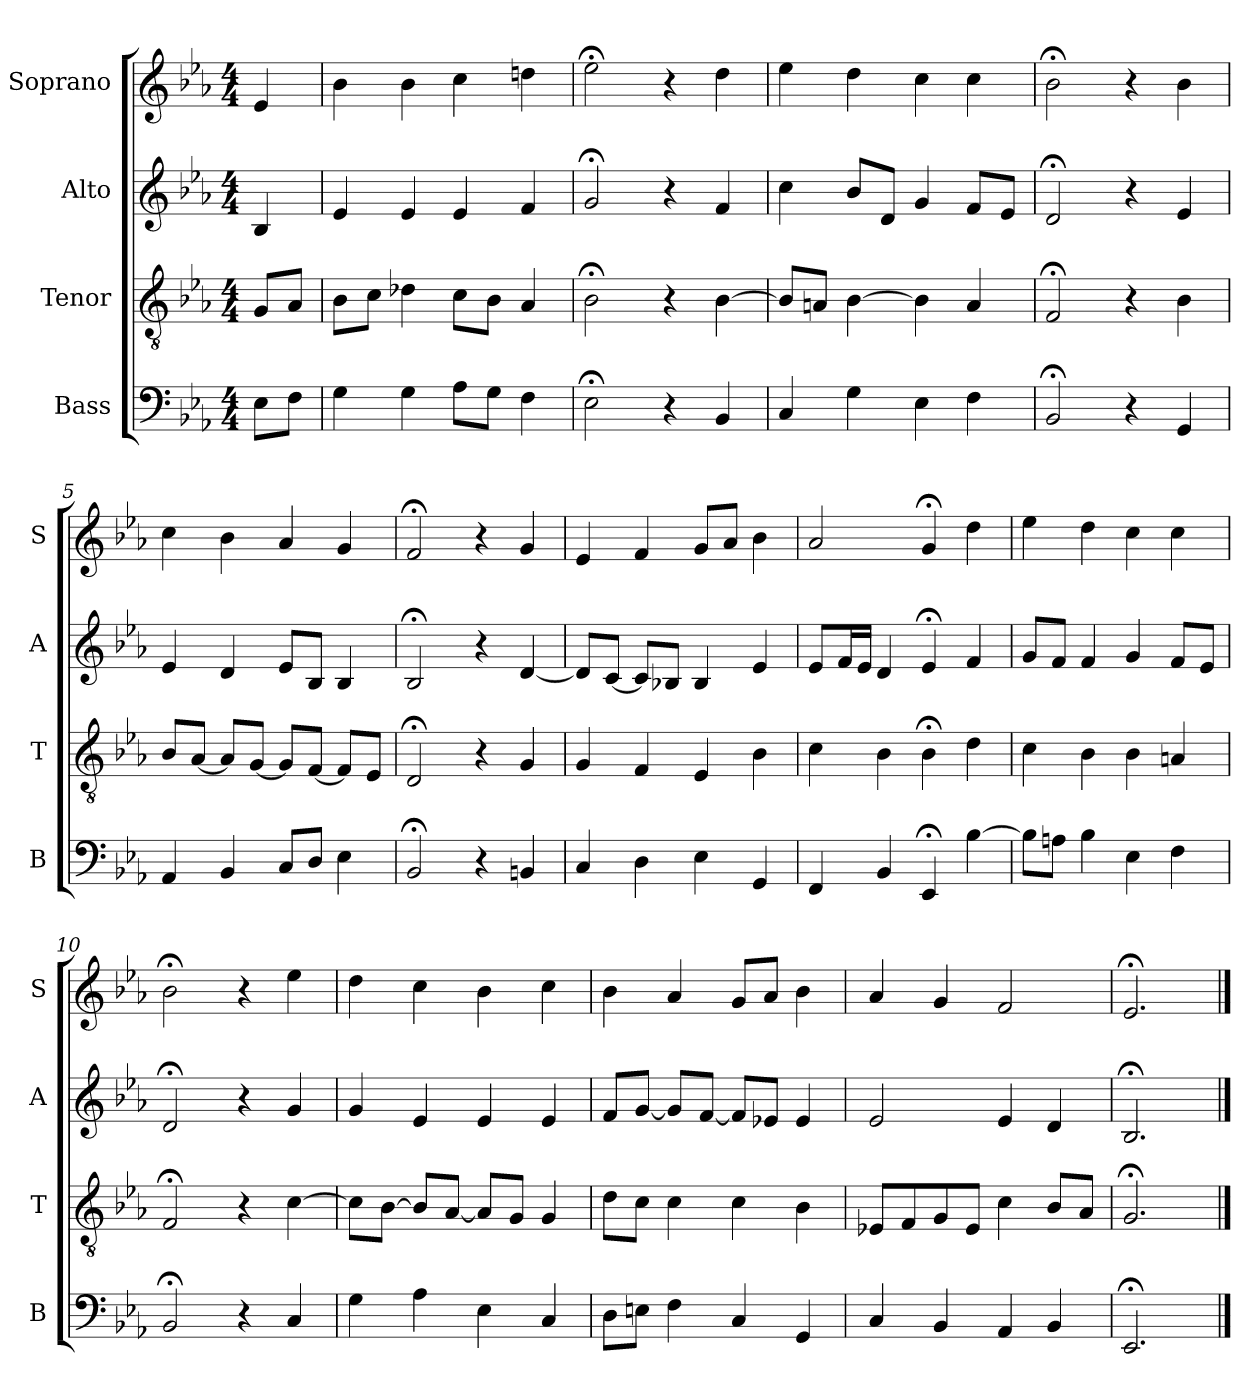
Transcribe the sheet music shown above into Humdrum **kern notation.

**kern	**kern	**kern	**kern
*part4	*part3	*part2	*part1
*staff4	*staff3	*staff2	*staff1
*I"Bass	*I"Tenor	*I"Alto	*I"Soprano
*I'B	*I'T	*I'A	*I'S
*clefF4	*clefGv2	*clefG2	*clefG2
*k[b-e-a-]	*k[b-e-a-]	*k[b-e-a-]	*k[b-e-a-]
*E-:	*E-:	*E-:	*E-:
*M4/4	*M4/4	*M4/4	*M4/4
*MM100	*MM100	*MM100	*MM100
=	=	=	=
8E-L	8GL	4B-	4e-
8FJ	8A-J	.	.
=1	=1	=1	=1
4G	8B-L	4e-	4b-
.	8cJ	.	.
4G	4d-X	4e-	4b-
8A-L	8cL	4e-	4cc
8GJ	8B-J	.	.
4F	4A-	4f	4ddn
=2	=2	=2	=2
2E-;<	2B-;<	2g;<	2ee-;<
4r	4r	4r	4r
4BB-	[4B-	4f	4dd
=3	=3	=3	=3
4C	8B-L]	4cc	4ee-
.	8AnJ	.	.
4G	[4B-	8b-L	4dd
.	.	8dJ	.
4E-	4B-]	4g	4cc
4F	4A	8fL	4cc
.	.	8e-J	.
=4	=4	=4	=4
2BB-;<	2F;<	2d;<	2b-;<
4r	4r	4r	4r
4GG	4B-	4e-	4b-
=5	=5	=5	=5
4AA-	8B-L	4e-	4cc
.	[8A-J	.	.
4BB-	8A-L]	4d	4b-
.	[8GJ	.	.
8CL	8GL]	8e-L	4a-
8DJ	[8FJ	8B-J	.
4E-	8FL]	4B-	4g
.	8E-J	.	.
=6	=6	=6	=6
2BB-;<	2D;<	2B-;<	2f;<
4r	4r	4r	4r
4BBn	4G	[4d	4g
=7	=7	=7	=7
4C	4G	8dL]	4e-
.	.	[8cJ	.
4D	4F	8cL]	4f
.	.	8B-XJ	.
4E-	4E-	4B-	8gL
.	.	.	8a-J
4GG	4B-	4e-	4b-
=8	=8	=8	=8
4FF	4c	8e-L	2a-
.	.	16fL	.
.	.	16e-JJ	.
4BB-	4B-	4d	.
4EE-;<	4B-;<	4e-;<	4g;<
[4B-	4d	4f	4dd
=9	=9	=9	=9
8B-L]	4c	8gL	4ee-
8AnJ	.	8fJ	.
4B-	4B-	4f	4dd
4E-	4B-	4g	4cc
4F	4An	8fL	4cc
.	.	8e-J	.
=10	=10	=10	=10
2BB-;<	2F;<	2d;<	2b-;<
4r	4r	4r	4r
4C	[4c	4g	4ee-
=11	=11	=11	=11
4G	8cL]	4g	4dd
.	[8B-J	.	.
4A-	8B-L]	4e-	4cc
.	[8A-J	.	.
4E-	8A-L]	4e-	4b-
.	8GJ	.	.
4C	4G	4e-	4cc
=12	=12	=12	=12
8DL	8dL	8fL	4b-
8EnJ	8cJ	[8gJ	.
4F	4c	8gL]	4a-
.	.	[8fJ	.
4C	4c	8fL]	8gL
.	.	8e-XJ	8a-J
4GG	4B-	4e-	4b-
=13	=13	=13	=13
4C	8E-XL	2e-	4a-
.	8F	.	.
4BB-	8G	.	4g
.	8E-J	.	.
4AA-	4c	4e-	2f
4BB-	8B-L	4d	.
.	8A-J	.	.
=14	=14	=14	=14
2.EE-;<	2.G;<	2.B-;<	2.e-;<
==	==	==	==
*-	*-	*-	*-
